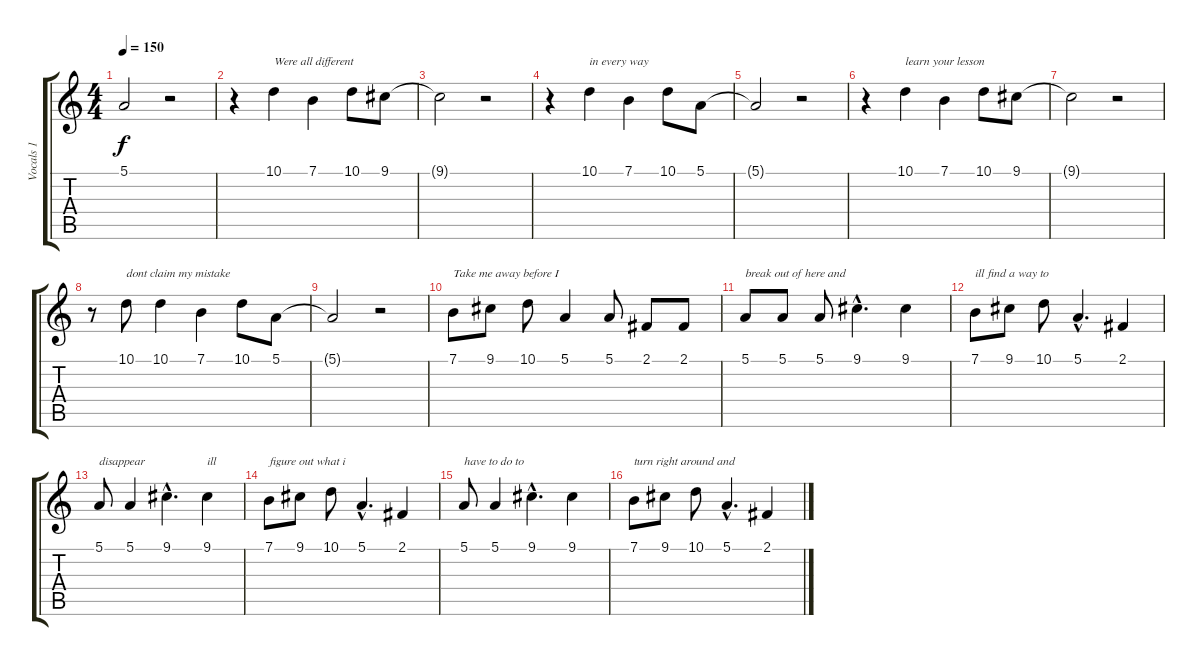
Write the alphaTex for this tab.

\track ("Vocals 1" "Vocals 1") {instrument tenorsax}
\staff {score tabs}
\tuning (E4 B3 G3 D3 A2 E2) {hide}
\ts (4 4)
\tempo 150
\clef g2
\ks c
5.1{t}.2{dy f} r.2 |
r.4 10.1.4{txt "Were all different"} 7.1.4 10.1.8 9.1.8 |
9.1{t}.2 r.2 |
r.4 10.1.4{txt "in every way"} 7.1.4 10.1.8 5.1.8 |
5.1{t}.2 r.2 |
r.4 10.1.4{txt "learn your lesson"} 7.1.4 10.1.8 9.1.8 |
9.1{t}.2 r.2 |
r.8 10.1.8{txt "dont claim my mistake"} 10.1.4 7.1.4 10.1.8 5.1.8 |
5.1{t}.2 r.2 |
7.1.8{txt "Take me away before I"} 9.1.8 10.1.8 5.1.4 5.1.8 2.1.8 2.1.8 |
5.1.8{txt "break out of here and"} 5.1.8 5.1.8 9.1{hac}.4{d} 9.1.4 |
7.1.8{txt "ill find a way to"} 9.1.8 10.1.8 5.1{hac}.4{d} 2.1.4 |
5.1.8{txt "disappear"} 5.1.4 9.1{hac}.4{d} 9.1.4{txt "ill"} |
7.1.8{txt "figure out what i"} 9.1.8 10.1.8 5.1{hac}.4{d} 2.1.4 |
5.1.8{txt "have to do to"} 5.1.4 9.1{hac}.4{d} 9.1.4 |
7.1.8{txt "turn right around and"} 9.1.8 10.1.8 5.1{hac}.4{d} 2.1.4
